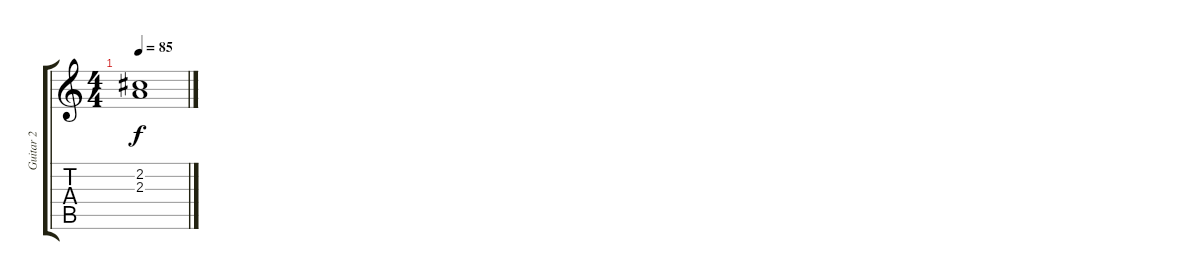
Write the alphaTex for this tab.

\track ("Guitar 2" "Guitar 2") {instrument acousticguitarsteel}
\staff {score tabs}
\tuning (E4 B3 G3 D3 A2 E2) {hide}
\ts (4 4)
\tempo 85
\clef g2
\ks c
(2.2 2.3).1{dy f}
